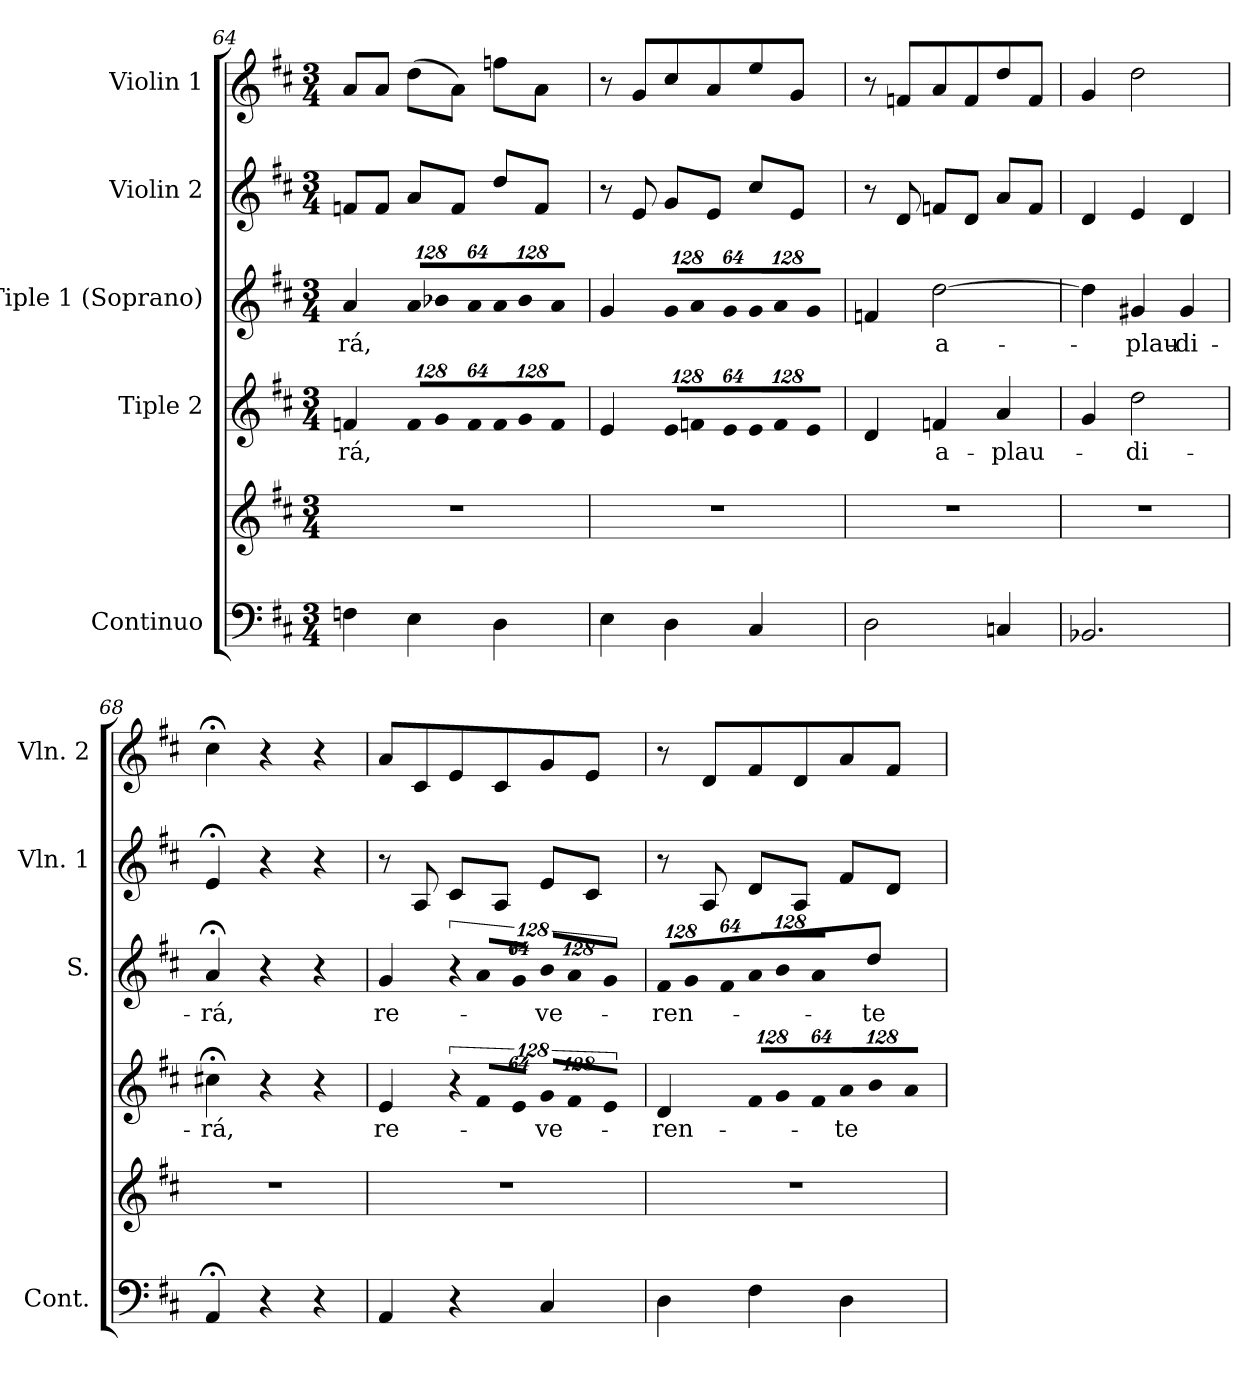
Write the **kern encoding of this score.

**kern	**kern	**kern	**text	**kern	**text	**kern	**kern
*part5	*part5	*part4	*part4	*part3	*part3	*part2	*part1
*staff6	*staff5	*staff4	*staff4	*staff3	*staff3	*staff2	*staff1
*I"Continuo	*	*I"Tiple 2	*	*I"Tiple 1 (Soprano)	*	*I"Violin 2	*I"Violin 1
*I'Cont.	*	*	*	*I'S.	*	*I'Vln. 1	*I'Vln. 2
!!LO:PB:g=z
*clefF4	*clefG2	*clefG2	*	*clefG2	*	*clefG2	*clefG2
*k[f#c#]	*k[f#c#]	*k[f#c#]	*	*k[f#c#]	*	*k[f#c#]	*k[f#c#]
*D:	*D:	*D:	*	*D:	*	*D:	*D:
*M3/4	*M3/4	*M3/4	*	*M3/4	*	*M3/4	*M3/4
=64	=64	=64	=64	=64	=64	=64	=64
!	!LO:N:vis=1	!	!	!	!	!	!
!	!	!	!LO:LY:b:color=#000000	!	!	!	!
!	!	!	!	!	!LO:LY:b:color=#000000	!	!
4Fni\	2.r	4fni/	-rá,	4ai/	-rá,	8fni/L	8ai/L
.	.	.	.	.	.	8fi/J	8ai/J
*	*	*Xbrackettup	*	*	*	*	*
!	!	!LO:N:vis=8	!	!	!	!	!
*	*	*	*	*Xbrackettup	*	*	*
!	!	!	!	!LO:N:vis=8	!	!	!
4Ei\	.	1024%85fi/L	.	1024%85ai/L	.	8ai/L	(8ddi\L
!	!	!LO:N:vis=8	!	!LO:N:vis=8	!	!	!
.	.	1024%85gi/	.	1024%85b-Xi/	.	.	.
.	.	.	.	.	.	8fi/J	8ai\J)
!	!	!LO:N:vis=8	!	!LO:N:vis=8	!	!	!
.	.	512%43fi/J	.	512%43ai/J	.	.	.
!	!	!LO:N:vis=8	!	!LO:N:vis=8	!	!	!
4Di\	.	1024%85fi/L	.	1024%85ai/L	.	8ddi/L	8ffni\L
!	!	!LO:N:vis=8	!	!LO:N:vis=8	!	!	!
.	.	1024%85gi/	.	1024%85b-i/	.	.	.
.	.	.	.	.	.	8fi/J	8ai\J
!	!	!LO:N:vis=8	!	!LO:N:vis=8	!	!	!
.	.	512%43fi/J	.	512%43ai/J	.	.	.
=65	=65	=65	=65	=65	=65	=65	=65
!	!LO:N:vis=1	!	!	!	!	!	!
4Ei\	2.r	4ei/	.	4gi/	.	8r	8r
.	.	.	.	.	.	8ei/	8gi/L
!	!	!LO:N:vis=8	!	!LO:N:vis=8	!	!	!
4Di\	.	1024%85ei/L	.	1024%85gi/L	.	8gi/L	8cc#i/
!	!	!LO:N:vis=8	!	!LO:N:vis=8	!	!	!
.	.	1024%85fi/	.	1024%85ai/	.	.	.
.	.	.	.	.	.	8ei/J	8ai/
!	!	!LO:N:vis=8	!	!LO:N:vis=8	!	!	!
.	.	512%43ei/J	.	512%43gi/J	.	.	.
!	!	!LO:N:vis=8	!	!LO:N:vis=8	!	!	!
4C#i/	.	1024%85ei/L	.	1024%85gi/L	.	8cc#i/L	8eei/
!	!	!LO:N:vis=8	!	!LO:N:vis=8	!	!	!
.	.	1024%85fi/	.	1024%85ai/	.	.	.
.	.	.	.	.	.	8ei/J	8gi/J
!	!	!LO:N:vis=8	!	!LO:N:vis=8	!	!	!
.	.	512%43ei/J	.	512%43gi/J	.	.	.
=66	=66	=66	=66	=66	=66	=66	=66
!	!LO:N:vis=1	!	!	!	!	!	!
2Di\	2.r	4di/	.	4fni/	.	8r	8r
.	.	.	.	.	.	8di/	8fni/L
!	!	!	!LO:LY:b:color=#000000	!	!	!	!
!	!	!	!	!	!LO:LY:b:color=#000000	!	!
.	.	4fni/	a-	[2ddi\	a-	8fni/L	8ai/
.	.	.	.	.	.	8di/J	8fi/
!	!	!	!LO:LY:b:color=#000000	!	!	!	!
4Ci/	.	4ai/	-plau-	.	.	8ai/L	8ddi/
.	.	.	.	.	.	8fi/J	8fi/J
=67	=67	=67	=67	=67	=67	=67	=67
!	!LO:N:vis=1	!	!	!	!	!	!
2.BB-Xi/	2.r	4gi/	.	4ddi\]	.	4di/	4gi/
!	!	!	!LO:LY:b:color=#000000	!	!	!	!
!	!	!	!	!	!LO:LY:b:color=#000000	!	!
.	.	2ddi\	-di-	4g#Xi/	-plau-	4ei/	2ddi\
!	!	!	!	!	!LO:LY:b:color=#000000	!	!
.	.	.	.	4g#i/	-di-	4di/	.
=68	=68	=68	=68	=68	=68	=68	=68
!	!LO:N:vis=1	!	!	!	!	!	!
!	!	!	!LO:LY:b:color=#000000	!	!	!	!
!	!	!	!	!	!LO:LY:b:color=#000000	!	!
4AA;i/	2.r	4cc#X;i\	-rá,	4a;i/	-rá,	4e;i/	4cc#;i\
4r	.	4r	.	4r	.	4r	4r
4r	.	4r	.	4r	.	4r	4r
!!LO:LB:g=z
=69	=69	=69	=69	=69	=69	=69	=69
!	!LO:N:vis=1	!	!	!	!	!	!
!	!	!	!LO:LY:b:color=#000000	!	!	!	!
!	!	!	!	!	!LO:LY:b:color=#000000	!	!
4AAi/	2.r	4ei/	re-	4gi/	re-	8r	8ai/L
.	.	.	.	.	.	8Ai/	8c#i/
*	*	*brackettup	*	*	*	*	*
!	!	!LO:N:vis=8	!	!	!	!	!
*	*	*	*	*brackettup	*	*	*
!	!	!	!	!LO:N:vis=8	!	!	!
4r	.	1024%85r	.	1024%85r	.	8c#i/L	8ei/
!	!	!LO:N:vis=8	!	!LO:N:vis=8	!	!	!
.	.	1024%85f#i/L	.	1024%85ai/L	.	.	.
.	.	.	.	.	.	8Ai/J	8c#i/
!	!	!LO:N:vis=8	!	!LO:N:vis=8	!	!	!
.	.	512%43ei/J	.	512%43gi/J	.	.	.
*	*	*Xbrackettup	*	*	*	*	*
!	!	!LO:N:vis=8	!	!	!	!	!
!	!	!	!LO:LY:b:color=#000000	!	!	!	!
*	*	*	*	*Xbrackettup	*	*	*
!	!	!	!	!LO:N:vis=8	!	!	!
!	!	!	!	!	!LO:LY:b:color=#000000	!	!
4C#i/	.	1024%85gi/L	-ve-	1024%85bi/L	-ve-	8ei/L	8gi/
!	!	!LO:N:vis=8	!	!LO:N:vis=8	!	!	!
.	.	1024%85f#i/	.	1024%85ai/	.	.	.
.	.	.	.	.	.	8c#i/J	8ei/J
!	!	!LO:N:vis=8	!	!LO:N:vis=8	!	!	!
.	.	512%43ei/J	.	512%43gi/J	.	.	.
=70	=70	=70	=70	=70	=70	=70	=70
!	!LO:N:vis=1	!	!	!	!	!	!
!	!	!	!LO:LY:b:color=#000000	!LO:N:vis=8	!	!	!
!	!	!	!	!	!LO:LY:b:color=#000000	!	!
4Di\	2.r	4di/	-ren-	1024%85f#i/L	-ren-	8r	8r
!	!	!	!	!LO:N:vis=8	!	!	!
.	.	.	.	1024%85gi/	.	.	.
.	.	.	.	.	.	8Ai/	8di/L
!	!	!	!	!LO:N:vis=8	!	!	!
.	.	.	.	512%43f#i/J	.	.	.
!	!	!LO:N:vis=8	!	!LO:N:vis=8	!	!	!
4F#i\	.	1024%85f#i/L	.	1024%85ai/L	.	8di/L	8f#i/
!	!	!LO:N:vis=8	!	!LO:N:vis=8	!	!	!
.	.	1024%85gi/	.	1024%85bi/	.	.	.
.	.	.	.	.	.	8Ai/J	8di/
!	!	!LO:N:vis=8	!	!LO:N:vis=8	!	!	!
.	.	512%43f#i/J	.	512%43ai/J	.	.	.
!	!	!LO:N:vis=8	!	!	!	!	!
!	!	!	!LO:LY:b:color=#000000	!	!	!	!
!	!	!	!	!	!LO:LY:b:color=#000000	!	!
4Di\	.	1024%85ai/L	-te	4ddi\	-te	8f#i/L	8ai/
!	!	!LO:N:vis=8	!	!	!	!	!
.	.	1024%85bi/	.	.	.	.	.
.	.	.	.	.	.	8di/J	8f#i/J
!	!	!LO:N:vis=8	!	!	!	!	!
.	.	512%43ai/J	.	.	.	.	.
=	=	=	=	=	=	=	=
*-	*-	*-	*-	*-	*-	*-	*-
